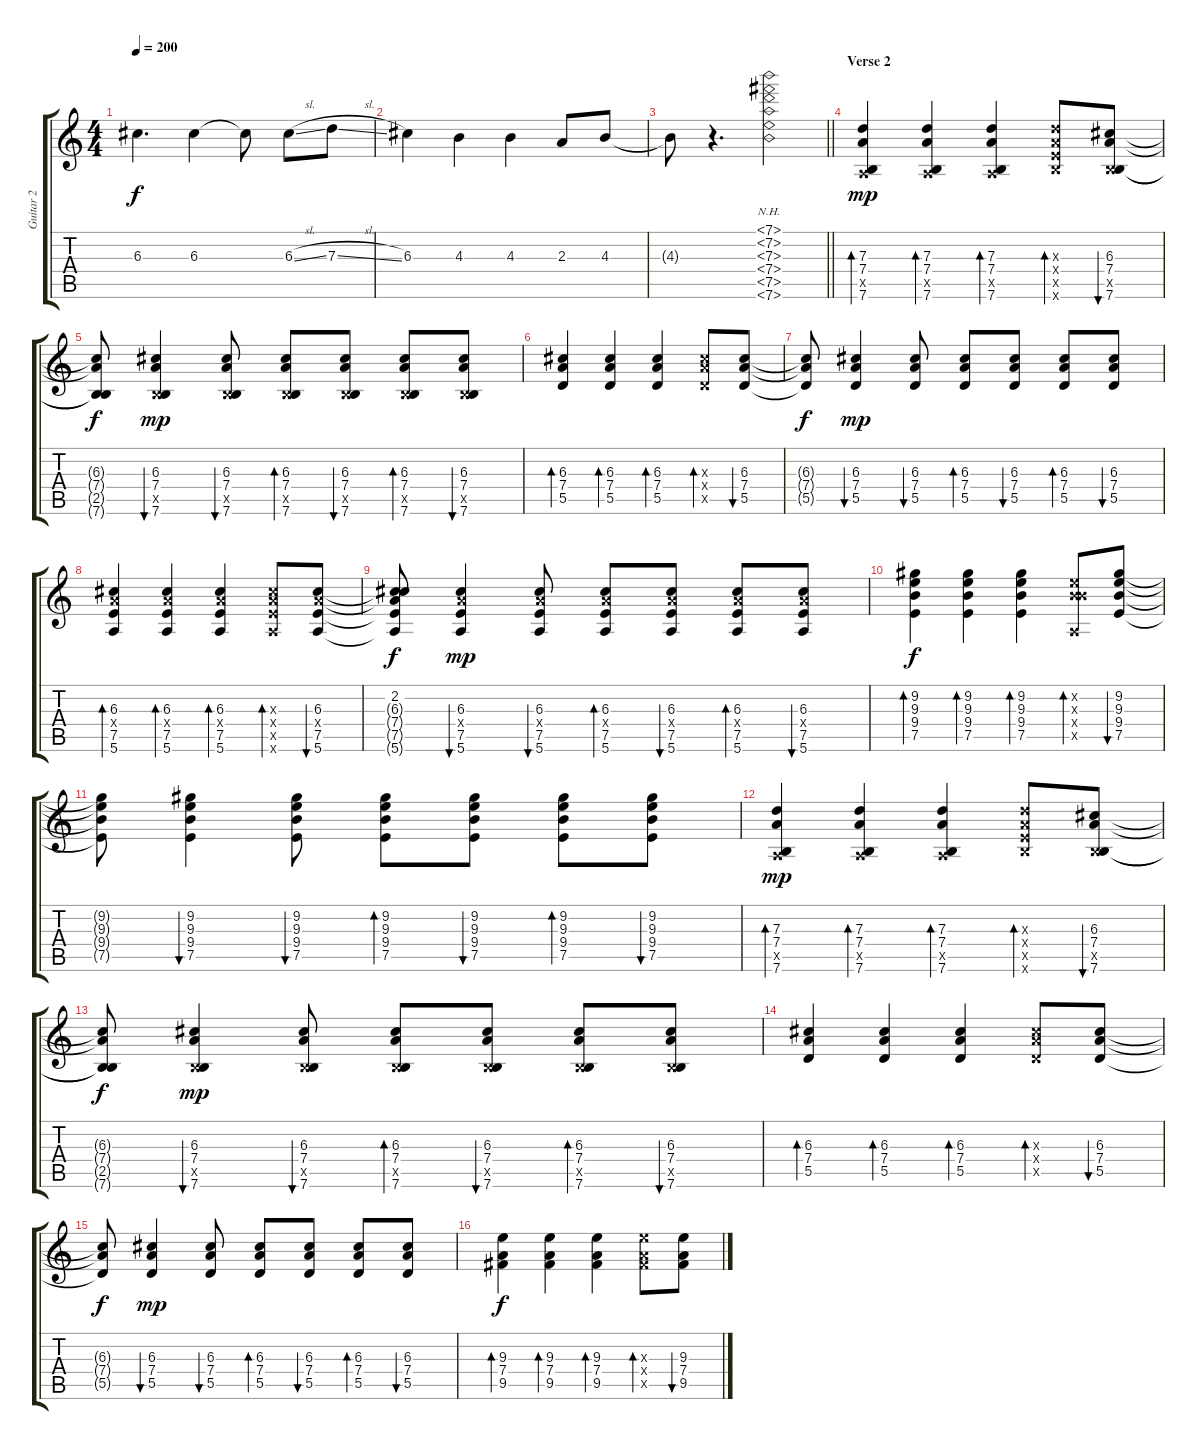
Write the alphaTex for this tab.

\track ("Guitar 2" "Guitar 2") {instrument overdrivenguitar}
\staff {score tabs}
\tuning (E4 B3 G3 D3 A2 E2) {hide}
\ts (4 4)
\tempo 200
\clef g2
\ks c
6.3{t}.4{d dy f} 6.3.4 6.3{t}.8 6.3{sl}.8 7.3{sl}.8 |
6.3.4 4.3.4 4.3.4 2.3.8 4.3.8 |
\barLineRight lightlight
4.3{t}.8 r.4{d} (7.1{nh} 7.2{nh} 7.3{nh} 7.4{nh} 7.5{nh} 7.6{nh}).2 |
\section ("" "Verse 2")
(7.3 7.4 0.5{x} 7.6).4{bd 60 dy mp} (7.3 7.4 0.5{x} 7.6).4{bd 60} (7.3 7.4 0.5{x} 7.6).4{bd 60} (7.3{x} 7.4{x} 7.5{x} 7.6{x}).8{bd 60} (6.3 7.4 2.5{x} 7.6).8{bu 60} |
(6.3{t} 7.4{t} 2.5{t} 7.6{t}).8{dy f} (6.3 7.4 2.5{x} 7.6).4{bu 60 dy mp} (6.3 7.4 2.5{x} 7.6).8{bu 60} (6.3 7.4 2.5{x} 7.6).8{bd 60} (6.3 7.4 2.5{x} 7.6).8{bu 60} (6.3 7.4 2.5{x} 7.6).8{bd 60} (6.3 7.4 2.5{x} 7.6).8{bu 60} |
(6.3 7.4 5.5).4{bd 60} (6.3 7.4 5.5).4{bd 60} (6.3 7.4 5.5).4{bd 60} (6.3{x} 7.4{x} 5.5{x}).8{bd 60} (6.3 7.4 5.5).8{bu 60} |
(6.3{t} 7.4{t} 5.5{t}).8{dy f} (6.3 7.4 5.5).4{bu 60 dy mp} (6.3 7.4 5.5).8{bu 60} (6.3 7.4 5.5).8{bd 60} (6.3 7.4 5.5).8{bu 60} (6.3 7.4 5.5).8{bd 60} (6.3 7.4 5.5).8{bu 60} |
(6.3 7.4{x} 7.5 5.6).4{bd 60} (6.3 7.4{x} 7.5 5.6).4{bd 60} (6.3 7.4{x} 7.5 5.6).4{bd 60} (6.3{x} 7.4{x} 7.5{x} 5.6{x}).8{bd 60} (6.3 7.4{x} 7.5 5.6).8{bu 60} |
(2.2 6.3{t} 7.4{t} 7.5{t} 5.6{t}).8{dy f} (6.3 7.4{x} 7.5 5.6).4{bu 60 dy mp} (6.3 7.4{x} 7.5 5.6).8{bu 60} (6.3 7.4{x} 7.5 5.6).8{bd 60} (6.3 7.4{x} 7.5 5.6).8{bu 60} (6.3 7.4{x} 7.5 5.6).8{bd 60} (6.3 7.4{x} 7.5 5.6).8{bu 60} |
(9.2 9.3 9.4 7.5).4{bd 60 dy f} (9.2 9.3 9.4 7.5).4{bd 60} (9.2 9.3 9.4 7.5).4{bd 60} (0.2{x} 9.3{x} 9.4{x} 0.5{x}).8{bd 60} (9.2 9.3 9.4 7.5).8{bu 60} |
(9.2{t} 9.3{t} 9.4{t} 7.5{t}).8 (9.2 9.3 9.4 7.5).4{bu 60} (9.2 9.3 9.4 7.5).8{bu 60} (9.2 9.3 9.4 7.5).8{bd 60} (9.2 9.3 9.4 7.5).8{bu 60} (9.2 9.3 9.4 7.5).8{bd 60} (9.2 9.3 9.4 7.5).8{bu 60} |
(7.3 7.4 0.5{x} 7.6).4{bd 60 dy mp} (7.3 7.4 0.5{x} 7.6).4{bd 60} (7.3 7.4 0.5{x} 7.6).4{bd 60} (7.3{x} 7.4{x} 7.5{x} 7.6{x}).8{bd 60} (6.3 7.4 2.5{x} 7.6).8{bu 60} |
(6.3{t} 7.4{t} 2.5{t} 7.6{t}).8{dy f} (6.3 7.4 2.5{x} 7.6).4{bu 60 dy mp} (6.3 7.4 2.5{x} 7.6).8{bu 60} (6.3 7.4 2.5{x} 7.6).8{bd 60} (6.3 7.4 2.5{x} 7.6).8{bu 60} (6.3 7.4 2.5{x} 7.6).8{bd 60} (6.3 7.4 2.5{x} 7.6).8{bu 60} |
(6.3 7.4 5.5).4{bd 60} (6.3 7.4 5.5).4{bd 60} (6.3 7.4 5.5).4{bd 60} (6.3{x} 7.4{x} 5.5{x}).8{bd 60} (6.3 7.4 5.5).8{bu 60} |
(6.3{t} 7.4{t} 5.5{t}).8{dy f} (6.3 7.4 5.5).4{bu 60 dy mp} (6.3 7.4 5.5).8{bu 60} (6.3 7.4 5.5).8{bd 60} (6.3 7.4 5.5).8{bu 60} (6.3 7.4 5.5).8{bd 60} (6.3 7.4 5.5).8{bu 60} |
(9.3 7.4 9.5).4{bd 60 dy f} (9.3 7.4 9.5).4{bd 60} (9.3 7.4 9.5).4{bd 60} (9.3{x} 7.4{x} 9.5{x}).8{bd 60} (9.3 7.4 9.5).8{bu 60}
